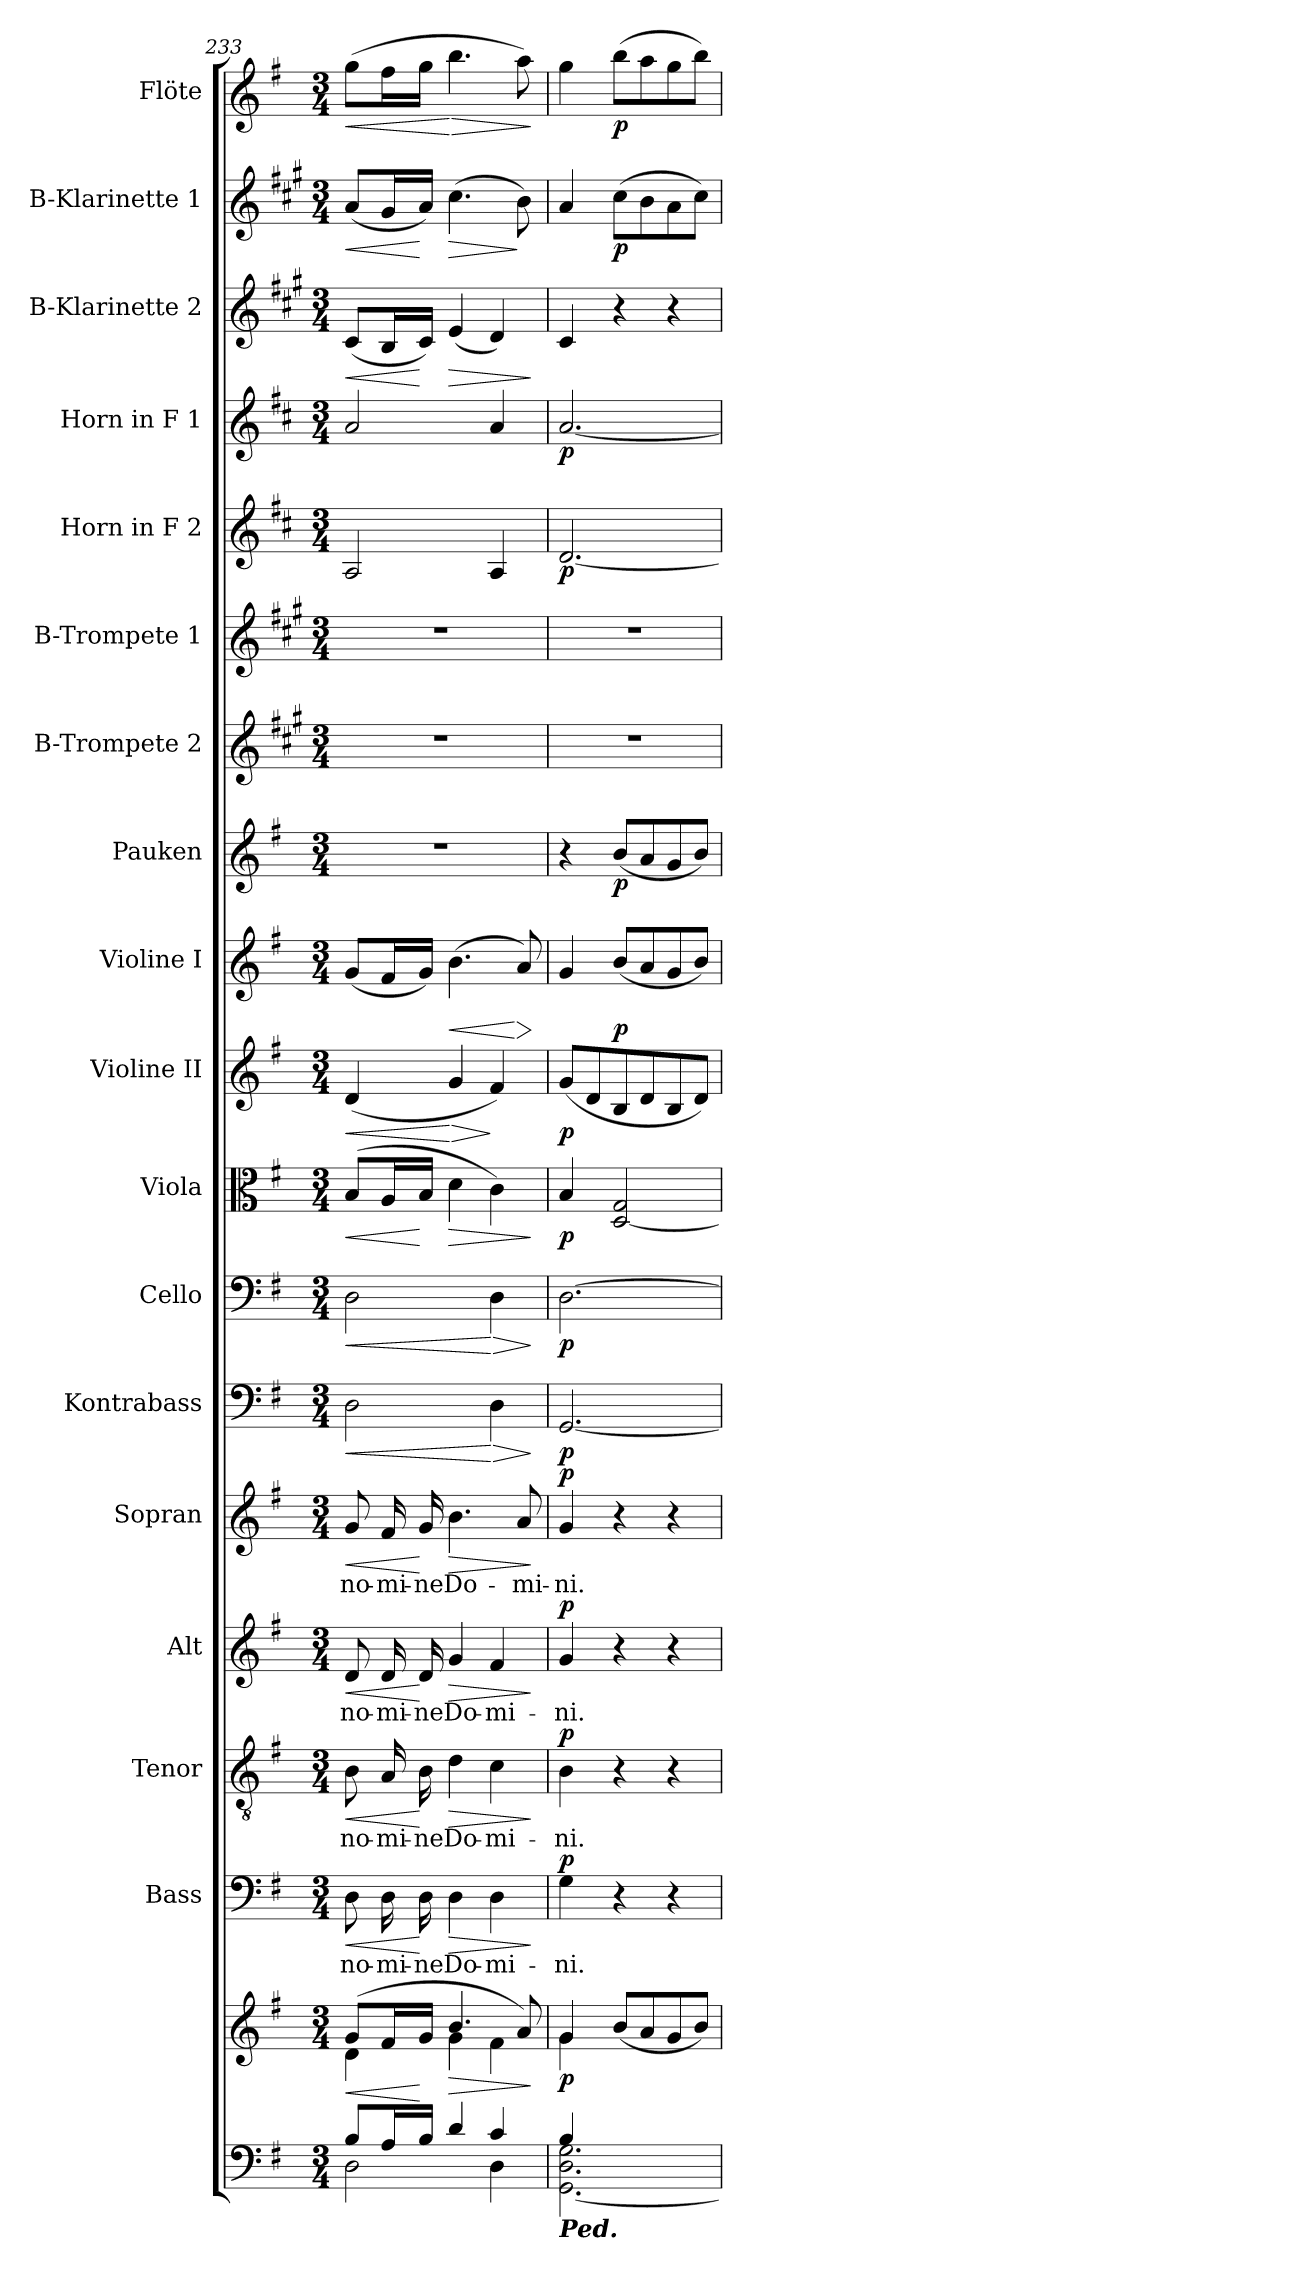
**kern	**kern	**dynam	**kern	**text	**dynam	**kern	**text	**dynam	**kern	**text	**dynam	**kern	**text	**dynam	**kern	**dynam	**kern	**dynam	**kern	**dynam	**kern	**dynam	**kern	**dynam	**kern	**dynam	**kern	**kern	**kern	**dynam	**kern	**dynam	**kern	**dynam	**kern	**dynam	**kern	**dynam
*part18	*part18	*part18	*part17	*part17	*part17	*part16	*part16	*part16	*part15	*part15	*part15	*part14	*part14	*part14	*part13	*part13	*part12	*part12	*part11	*part11	*part10	*part10	*part9	*part9	*part8	*part8	*part7	*part6	*part5	*part5	*part4	*part4	*part3	*part3	*part2	*part2	*part1	*part1
*staff19	*staff18	*staff18/19	*staff17	*staff17	*staff17	*staff16	*staff16	*staff16	*staff15	*staff15	*staff15	*staff14	*staff14	*staff14	*staff13	*staff13	*staff12	*staff12	*staff11	*staff11	*staff10	*staff10	*staff9	*staff9	*staff8	*staff8	*staff7	*staff6	*staff5	*staff5	*staff4	*staff4	*staff3	*staff3	*staff2	*staff2	*staff1	*staff1
*	*	*	*I"Bass	*	*	*I"Tenor	*	*	*I"Alt	*	*	*I"Sopran	*	*	*I"Kontrabass	*	*I"Cello	*	*I"Viola	*	*I"Violine II	*	*I"Violine I	*	*I"Pauken	*	*I"B-Trompete 2	*I"B-Trompete 1	*I"Horn in F 2	*	*I"Horn in F 1	*	*I"B-Klarinette 2	*	*I"B-Klarinette 1	*	*I"Flöte	*
*	*	*	*I'B.	*	*	*I'T.	*	*	*I'A.	*	*	*I'S.	*	*	*I'Kb.	*	*	*	*I'Vla.	*	*I'Vl. II	*	*I'Vl. I	*	*I'Pk.	*	*I'Trp. 2	*I'Trp. 1	*	*	*	*	*I'Kl. 2	*	*I'Kl. 1	*	*I'Fl.	*
*clefF4	*clefG2	*	*clefF4	*	*	*clefGv2	*	*	*clefG2	*	*	*clefG2	*	*	*clefF4	*	*clefF4	*	*clefC3	*	*clefG2	*	*clefG2	*	*clefG2	*	*clefG2	*clefG2	*clefG2	*	*clefG2	*	*clefG2	*	*clefG2	*	*clefG2	*
*	*	*	*	*	*	*	*	*	*	*	*	*	*	*	*ITrd7c12	*	*	*	*	*	*	*	*	*	*	*	*ITrd1c2	*ITrd1c2	*ITrd4c7	*	*ITrd4c7	*	*ITrd1c2	*	*ITrd1c2	*	*	*
*k[f#]	*k[f#]	*	*k[f#]	*	*	*k[f#]	*	*	*k[f#]	*	*	*k[f#]	*	*	*k[f#]	*	*k[f#]	*	*k[f#]	*	*k[f#]	*	*k[f#]	*	*k[f#]	*	*k[f#]	*k[f#]	*k[f#]	*	*k[f#]	*	*k[f#]	*	*k[f#]	*	*k[f#]	*
*G:	*G:	*	*G:	*	*	*G:	*	*	*G:	*	*	*G:	*	*	*G:	*	*G:	*	*G:	*	*G:	*	*G:	*	*G:	*	*G:	*G:	*G:	*	*G:	*	*G:	*	*G:	*	*G:	*
*M3/4	*M3/4	*	*M3/4	*	*	*M3/4	*	*	*M3/4	*	*	*M3/4	*	*	*M3/4	*	*M3/4	*	*M3/4	*	*M3/4	*	*M3/4	*	*M3/4	*	*M3/4	*M3/4	*M3/4	*	*M3/4	*	*M3/4	*	*M3/4	*	*M3/4	*
=233	=233	=233	=233	=233	=233	=233	=233	=233	=233	=233	=233	=233	=233	=233	=233	=233	=233	=233	=233	=233	=233	=233	=233	=233	=233	=233	=233	=233	=233	=233	=233	=233	=233	=233	=233	=233	=233	=233
*^	*	*	*	*	*	*	*	*	*	*	*	*	*	*	*	*	*	*	*	*	*	*	*	*	*	*	*	*	*	*	*	*	*	*	*	*	*	*
!	!	!	!LO:HP:b	!	!LO:LY:b	!LO:HP:b	!	!LO:LY:b	!LO:HP:b	!	!LO:LY:b	!LO:HP:b	!	!LO:LY:b	!LO:HP:b	!	!LO:HP:b	!	!LO:HP:b	!	!LO:HP:b	!	!LO:HP:b	!	!	!	!	!	!	!	!	!	!	!	!LO:HP:b	!	!LO:HP:b	!	!LO:HP:b
*	*	*^	*	*	*	*	*	*	*	*	*	*	*	*	*	*	*	*	*	*	*	*	*	*	*	*	*	*	*	*	*	*	*	*	*	*	*	*	*
8B/L	2D\	(>8g/L	4d\	<	8D\	no-	<	8B\	no-	<	8d/	no-	<	8g/	no-	<	2DD\	<	2D\	<	(>8B/L	<	(<4d/	<	(<8g/L	.	2.r	.	2.r	2.r	2D/	.	2d/	.	(<8B/L	<	(<8g/L	<	(>8gg\L	<
!	!	!	!	!	!	!LO:LY:b	!	!	!LO:LY:b	!	!	!LO:LY:b	!	!	!LO:LY:b	!	!	!	!	!	!	!	!	!	!	!	!	!	!	!	!	!	!	!	!	!	!	!	!	!
16A/L	.	16f#/L	.	.	16D\	-mi-	.	16A/	-mi-	.	16d/	-mi-	.	16f#/	-mi-	.	.	.	.	.	16A/L	.	.	.	16f#/L	.	.	.	.	.	.	.	.	.	16A/L	.	16f#/L	.	16ff#\L	.
!	!	!	!	!	!	!LO:LY:b	!	!	!LO:LY:b	!	!	!LO:LY:b	!	!	!LO:LY:b	!	!	!	!	!	!	!	!	!	!	!	!	!	!	!	!	!	!	!	!	!	!	!	!	!
16B/JJ	.	16g/JJ	.	[	16D\	-ne	[	16B\	-ne	[	16d/	-ne	[	16g/	-ne	[	.	.	.	.	16B/JJ	[	.	.	16g/JJ)	.	.	.	.	.	.	.	.	.	16B/JJ)	[	16g/JJ)	[	16gg\JJ	.
!	!	!	!	!LO:HP:b	!	!LO:LY:b	!LO:HP:b	!	!LO:LY:b	!LO:HP:b	!	!LO:LY:b	!LO:HP:b	!	!LO:LY:b	!LO:HP:b	!	!	!	!	!	!LO:HP:b	!	!LO:HP:n=1:b	!	!LO:HP:b	!	!	!	!	!	!	!	!	!	!LO:HP:b	!	!LO:HP:b	!	!LO:HP:n=1:b
4d/	.	4.b/	4g\	>	4D\	Do-	>	4d\	Do-	>	4g/	Do-	>	4.b\	Do-	>	.	.	.	.	4d\	>	4g/	[ >	(>4.b\	<	.	.	.	.	.	.	.	.	(<4d/	>	(>4.b\	>	4.bb\	[ >
!	!	!	!	!	!	!LO:LY:b	!	!	!LO:LY:b	!	!	!LO:LY:b	!	!	!	!	!	!LO:HP:n=1:b	!	!LO:HP:n=1:b	!	!	!	!	!	!	!	!	!	!	!	!	!	!	!	!	!	!	!	!
4c/	4D\	.	4f#\	.	4D\	-mi-	.	4c\	-mi-	.	4f#/	-mi-	.	.	.	.	4DD\	[ >	4D\	[ >	4c\)	.	4f#/)	]	.	.	.	.	.	.	4D/	.	4d/	.	4c/)	.	.	.	.	.
!	!	!	!	!	!	!	!	!	!	!	!	!	!	!	!LO:LY:b	!	!	!	!	!	!	!	!	!	!	!LO:HP:n=1:b	!	!	!	!	!	!	!	!	!	!	!	!	!	!
.	.	8a/)	.	.	.	.	.	.	.	.	.	.	.	8a/	-mi-	.	.	.	.	.	.	.	.	.	8a/)	[ >	.	.	.	.	.	.	.	.	.	.	8a\)	]	8aa\)	.
*v	*v	*	*	*	*	*	*	*	*	*	*	*	*	*	*	*	*	*	*	*	*	*	*	*	*	*	*	*	*	*	*	*	*	*	*	*	*	*	*	*
*	*v	*v	*	*	*	*	*	*	*	*	*	*	*	*	*	*	*	*	*	*	*	*	*	*	*	*	*	*	*	*	*	*	*	*	*	*	*	*	*
.	.	]	.	.	]	.	.	]	.	.	]	.	.	]	.	]	.	]	.	]	.	.	.	]	.	.	.	.	.	.	.	.	.	]	.	.	.	]
=234	=234	=234	=234	=234	=234	=234	=234	=234	=234	=234	=234	=234	=234	=234	=234	=234	=234	=234	=234	=234	=234	=234	=234	=234	=234	=234	=234	=234	=234	=234	=234	=234	=234	=234	=234	=234	=234	=234
*^	*^	*	*	*	*	*	*	*	*	*	*	*	*	*	*	*	*	*	*	*	*	*	*	*	*	*	*	*	*	*	*	*	*	*	*	*	*	*
!LO:TX:b:Bi:t=Ped.	!	!	!	!	!	!	!	!	!	!	!	!	!	!	!	!	!	!	!	!	!	!	!	!	!	!	!	!	!	!	!	!	!	!	!	!	!	!	!	!
!	!	!	!	!LO:DY:b	!	!LO:LY:b	!LO:DY:a	!	!LO:LY:b	!LO:DY:a	!	!LO:LY:b	!LO:DY:a	!	!LO:LY:b	!LO:DY:a	!	!LO:DY:b	!	!LO:DY:b	!	!LO:DY:b	!	!LO:DY:b	!	!	!	!	!	!	!	!LO:DY:b	!	!LO:DY:b	!	!	!	!	!	!
4B/	[<2.GG\ 2.D\ 2.G\	4g/	4g\	p	4G\	-ni.	p	4B\	-ni.	p	4g/	-ni.	p	4g/	-ni.	p	[2.GGG/	p	[2.D\	p	4B/	p	(<8g/L	p	4g/	.	4r	.	2.r	2.r	[2.G/	p	[2.d/	p	4B/	.	4g/	.	4gg\	.
.	.	.	.	.	.	.	.	.	.	.	.	.	.	.	.	.	.	.	.	.	.	.	8d/	.	.	.	.	.	.	.	.	.	.	.	.	.	.	.	.	.
!	!	!	!	!	!	!	!	!	!	!	!	!	!	!	!	!	!	!	!	!	!	!	!	!	!	!LO:DY:b	!	!LO:DY:b	!	!	!	!	!	!	!	!	!	!LO:DY:b	!	!LO:DY:b
2ryy	.	(<8b/L	2ryy	.	4r	.	.	4r	.	.	4r	.	.	4r	.	.	.	.	.	.	[2D/ 2G/	.	8B/	.	(<8b/L	p	(<8b/L	p	.	.	.	.	.	.	4r	.	(>8b\L	p	(>8bb\L	p
.	.	8a/	.	.	.	.	.	.	.	.	.	.	.	.	.	.	.	.	.	.	.	.	8d/	.	8a/	.	8a/	.	.	.	.	.	.	.	.	.	8a\	.	8aa\	.
.	.	8g/	.	.	4r	.	.	4r	.	.	4r	.	.	4r	.	.	.	.	.	.	.	.	8B/	.	8g/	.	8g/	.	.	.	.	.	.	.	4r	.	8g\	.	8gg\	.
.	.	8b/J)	.	.	.	.	.	.	.	.	.	.	.	.	.	.	.	.	.	.	.	.	8d/J)	.	8b/J)	.	8b/J)	.	.	.	.	.	.	.	.	.	8b\J)	.	8bb\J)	.
*v	*v	*	*	*	*	*	*	*	*	*	*	*	*	*	*	*	*	*	*	*	*	*	*	*	*	*	*	*	*	*	*	*	*	*	*	*	*	*	*	*
*	*v	*v	*	*	*	*	*	*	*	*	*	*	*	*	*	*	*	*	*	*	*	*	*	*	*	*	*	*	*	*	*	*	*	*	*	*	*	*	*
=	=	=	=	=	=	=	=	=	=	=	=	=	=	=	=	=	=	=	=	=	=	=	=	=	=	=	=	=	=	=	=	=	=	=	=	=	=	=
*-	*-	*-	*-	*-	*-	*-	*-	*-	*-	*-	*-	*-	*-	*-	*-	*-	*-	*-	*-	*-	*-	*-	*-	*-	*-	*-	*-	*-	*-	*-	*-	*-	*-	*-	*-	*-	*-	*-
